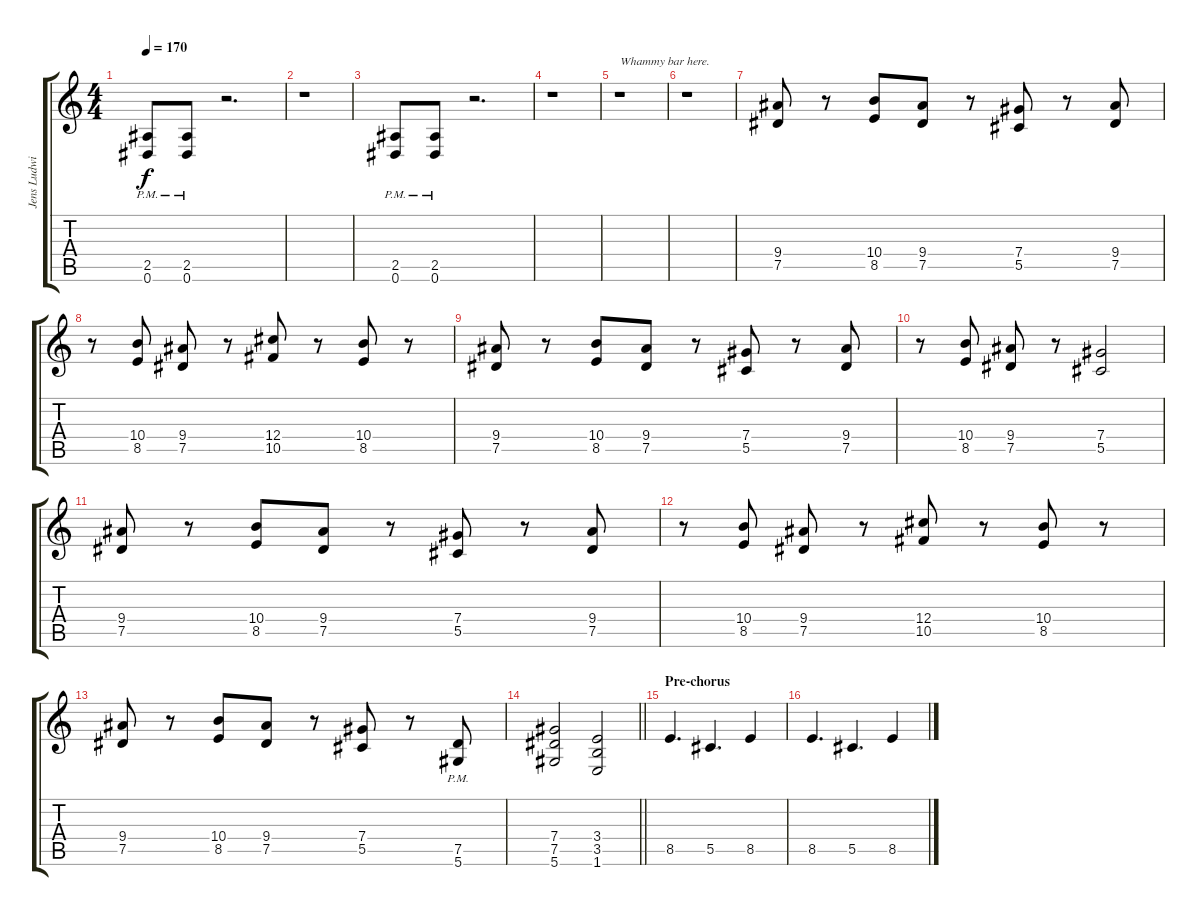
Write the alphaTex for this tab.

\track ("Jens Ludwig - Lead guitar" "Jens Ludwi") {instrument overdrivenguitar}
\staff {score tabs}
\tuning (Eb4 Bb3 Gb3 Db3 Ab2 Eb2) {hide}
\ts (4 4)
\tempo 170
\clef g2
\ks c
(2.5{pm} 0.6{pm}).8{dy f} (2.5{pm} 0.6{pm}).8 r.2{d} |
r.1 |
(2.5{pm} 0.6{pm}).8 (2.5{pm} 0.6{pm}).8 r.2{d} |
r.1 |
r.1{txt "Whammy bar here."} |
r.1 |
(9.4 7.5).8 r.8 (10.4 8.5).8 (9.4 7.5).8 r.8 (7.4 5.5).8 r.8 (9.4 7.5).8 |
r.8 (10.4 8.5).8 (9.4 7.5).8 r.8 (12.4 10.5).8 r.8 (10.4 8.5).8 r.8 |
(9.4 7.5).8 r.8 (10.4 8.5).8 (9.4 7.5).8 r.8 (7.4 5.5).8 r.8 (9.4 7.5).8 |
r.8 (10.4 8.5).8 (9.4 7.5).8 r.8 (7.4 5.5).2 |
(9.4 7.5).8 r.8 (10.4 8.5).8 (9.4 7.5).8 r.8 (7.4 5.5).8 r.8 (9.4 7.5).8 |
r.8 (10.4 8.5).8 (9.4 7.5).8 r.8 (12.4 10.5).8 r.8 (10.4 8.5).8 r.8 |
(9.4 7.5).8 r.8 (10.4 8.5).8 (9.4 7.5).8 r.8 (7.4 5.5).8 r.8 (7.5 5.6{pm}).8 |
\barLineRight lightlight
(7.4 7.5 5.6).2 (3.4 3.5 1.6).2 |
\section ("" "Pre-chorus")
8.5.4{d} 5.5.4{d} 8.5.4 |
8.5.4{d} 5.5.4{d} 8.5.4
